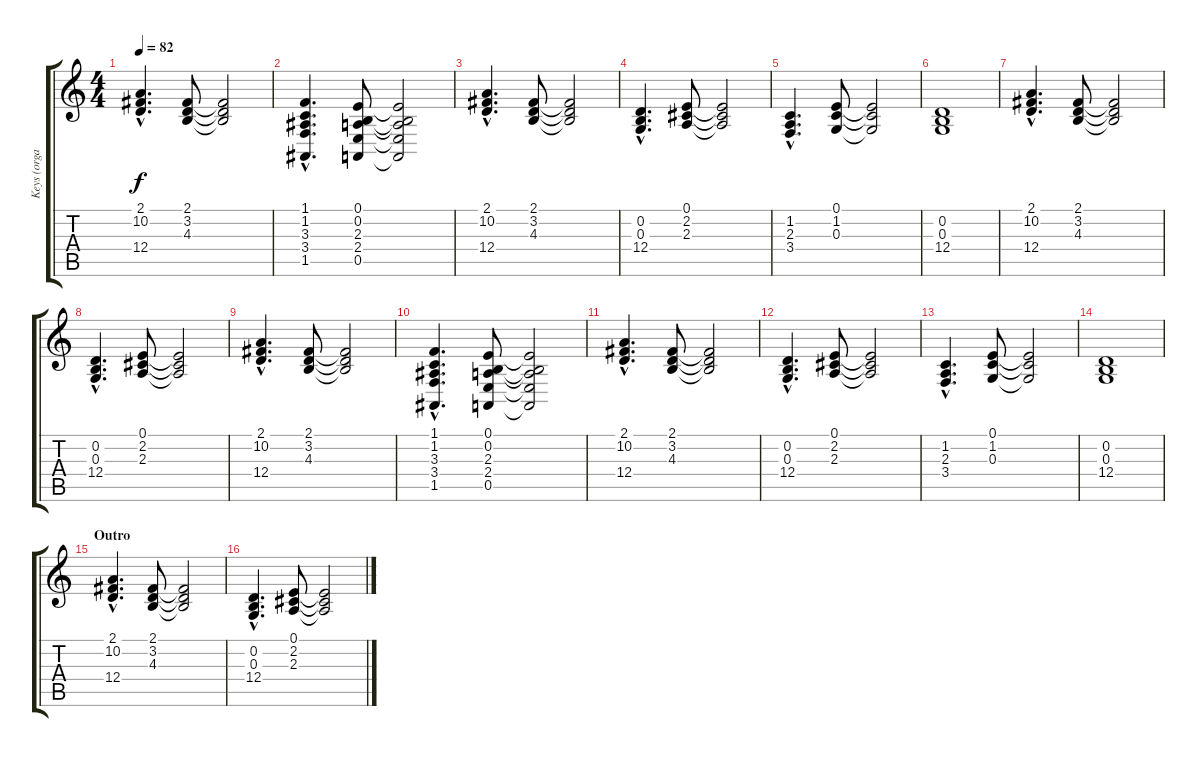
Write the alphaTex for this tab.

\track ("Keys (organ)" "Keys (orga") {instrument reedorgan}
\staff {score tabs}
\tuning (E4 B3 G3 D3 A2 E2) {hide}
\ts (4 4)
\tempo 82
\clef g2
\ks c
(2.1{hac} 10.2{hac} 12.4{hac}).4{d dy f} (2.1 3.2 4.3).8 (2.1{t} 3.2{t} 4.3{t}).2 |
(1.1{hac} 1.2{hac} 3.3{hac} 3.4{hac} 1.5{hac}).4{d} (0.1 0.2 2.3 2.4 0.5).8 (0.1{t} 0.2{t} 2.3{t} 2.4{t} 0.5{t}).2 |
(2.1{hac} 10.2{hac} 12.4{hac}).4{d} (2.1 3.2 4.3).8 (2.1{t} 3.2{t} 4.3{t}).2 |
(0.2{hac} 0.3{hac} 12.4{hac}).4{d} (0.1 2.2 2.3).8 (0.1{t} 2.2{t} 2.3{t}).2 |
(1.2{hac} 2.3{hac} 3.4{hac}).4{d} (0.1 1.2 0.3).8 (0.1{t} 1.2{t} 0.3{t}).2 |
(0.2 0.3 12.4).1 |
(2.1{hac} 10.2{hac} 12.4{hac}).4{d} (2.1 3.2 4.3).8 (2.1{t} 3.2{t} 4.3{t}).2 |
(0.2{hac} 0.3{hac} 12.4{hac}).4{d} (0.1 2.2 2.3).8 (0.1{t} 2.2{t} 2.3{t}).2 |
(2.1{hac} 10.2{hac} 12.4{hac}).4{d} (2.1 3.2 4.3).8 (2.1{t} 3.2{t} 4.3{t}).2 |
(1.1{hac} 1.2{hac} 3.3{hac} 3.4{hac} 1.5{hac}).4{d} (0.1 0.2 2.3 2.4 0.5).8 (0.1{t} 0.2{t} 2.3{t} 2.4{t} 0.5{t}).2 |
(2.1{hac} 10.2{hac} 12.4{hac}).4{d} (2.1 3.2 4.3).8 (2.1{t} 3.2{t} 4.3{t}).2 |
(0.2{hac} 0.3{hac} 12.4{hac}).4{d} (0.1 2.2 2.3).8 (0.1{t} 2.2{t} 2.3{t}).2 |
(1.2{hac} 2.3{hac} 3.4{hac}).4{d} (0.1 1.2 0.3).8 (0.1{t} 1.2{t} 0.3{t}).2 |
(0.2 0.3 12.4).1 |
\section ("" "Outro")
(2.1{hac} 10.2{hac} 12.4{hac}).4{d} (2.1 3.2 4.3).8 (2.1{t} 3.2{t} 4.3{t}).2 |
(0.2{hac} 0.3{hac} 12.4{hac}).4{d} (0.1 2.2 2.3).8 (0.1{t} 2.2{t} 2.3{t}).2
